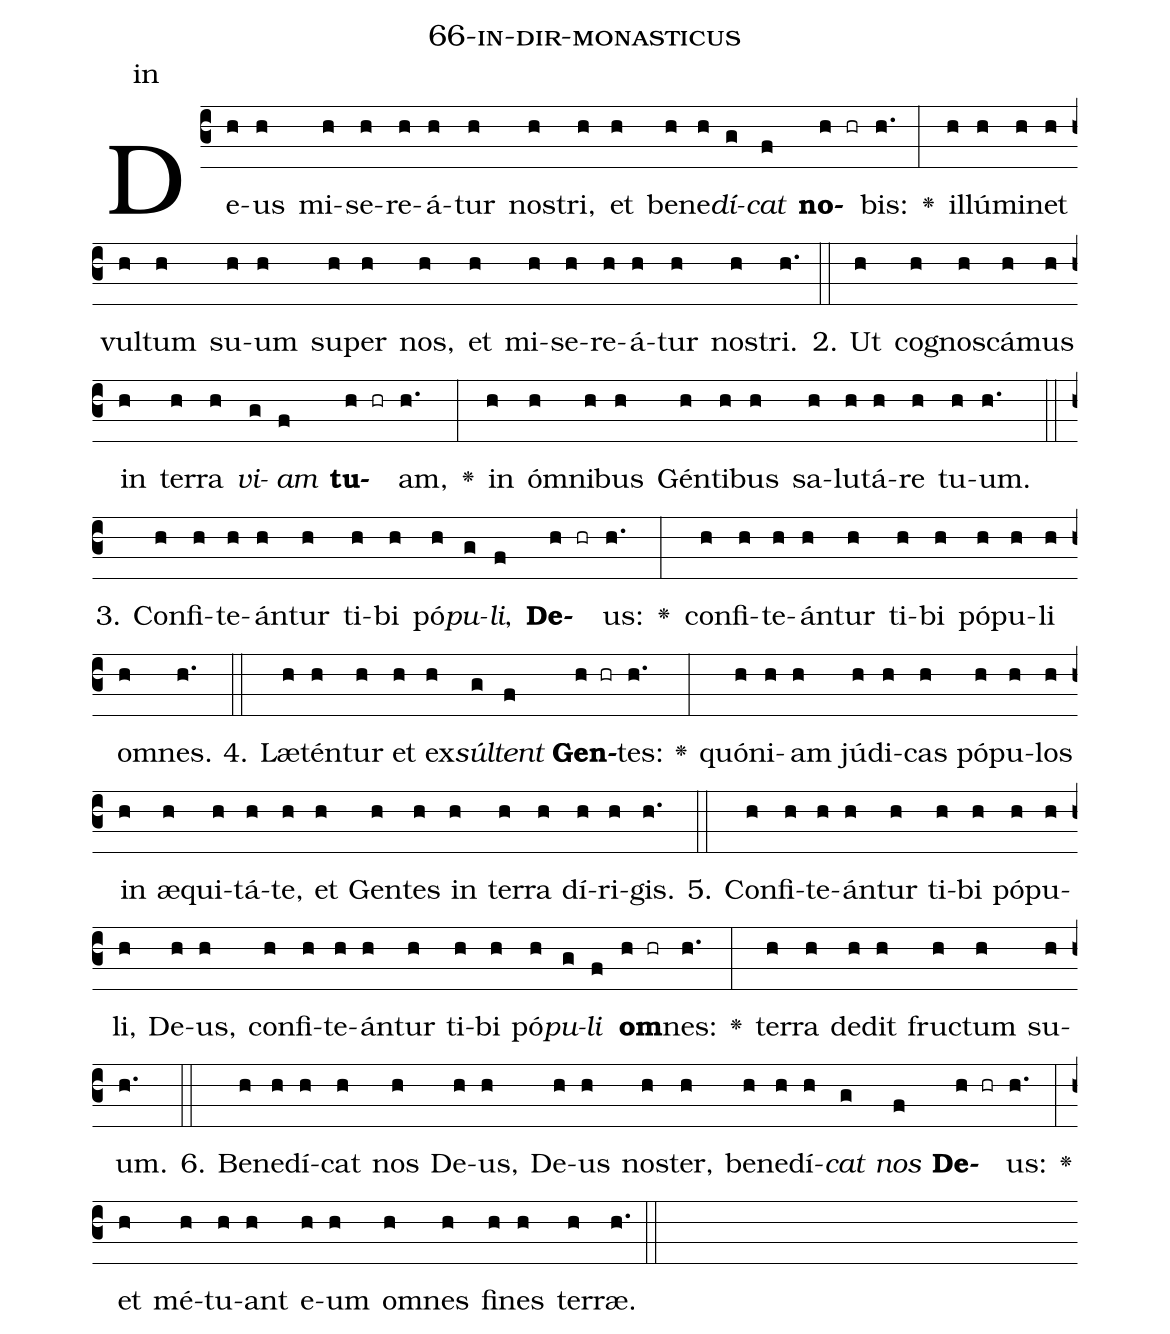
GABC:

name: 66-in-dir-monasticus;
annotation: in;
%%
(c3)De(h)us(h) mi(h)se(h)re(h)á(h)tur(h) nos(h)tri,(h) et(h) be(h)ne(h)<i>dí</i>(g)<i>cat</i>(f) <b>no</b>(h hr)bis:(h.) <v>\greheightstar</v>(:) il(h)lú(h)mi(h)net(h) vul(h)tum(h) su(h)um(h) su(h)per(h) nos,(h) et(h) mi(h)se(h)re(h)á(h)tur(h) nos(h)tri.(h.) (::)
2. Ut(h) co(h)gnos(h)cá(h)mus(h) in(h) ter(h)ra(h) <i>vi</i>(g)<i>am</i>(f) <b>tu</b>(h hr)am,(h.) <v>\greheightstar</v>(:) in(h) óm(h)ni(h)bus(h) Gén(h)ti(h)bus(h) sa(h)lu(h)tá(h)re(h) tu(h)um.(h.) (::)
3. Con(h)fi(h)te(h)án(h)tur(h) ti(h)bi(h) pó(h)<i>pu</i>(g)<i>li</i>,(f) <b>De</b>(h hr)us:(h.) <v>\greheightstar</v>(:) con(h)fi(h)te(h)án(h)tur(h) ti(h)bi(h) pó(h)pu(h)li(h) om(h)nes.(h.) (::)
4. Læ(h)tén(h)tur(h) et(h) ex(h)<i>súl</i>(g)<i>tent</i>(f) <b>Gen</b>(h hr)tes:(h.) <v>\greheightstar</v>(:) quón(h)i(h)am(h) jú(h)di(h)cas(h) pó(h)pu(h)los(h) in(h) æ(h)qui(h)tá(h)te,(h) et(h) Gen(h)tes(h) in(h) ter(h)ra(h) dí(h)ri(h)gis.(h.) (::)
5. Con(h)fi(h)te(h)án(h)tur(h) ti(h)bi(h) pó(h)pu(h)li,(h) De(h)us,(h) con(h)fi(h)te(h)án(h)tur(h) ti(h)bi(h) pó(h)<i>pu</i>(g)<i>li</i>(f) <b>om</b>(h hr)nes:(h.) <v>\greheightstar</v>(:) ter(h)ra(h) de(h)dit(h) fruc(h)tum(h) su(h)um.(h.) (::)
6. Be(h)ne(h)dí(h)cat(h) nos(h) De(h)us,(h) De(h)us(h) nos(h)ter,(h) be(h)ne(h)dí(h)<i>cat</i>(g) <i>nos</i>(f) <b>De</b>(h hr)us:(h.) <v>\greheightstar</v>(:) et(h) mé(h)tu(h)ant(h) e(h)um(h) om(h)nes(h) fi(h)nes(h) ter(h)ræ.(h.) (::)
